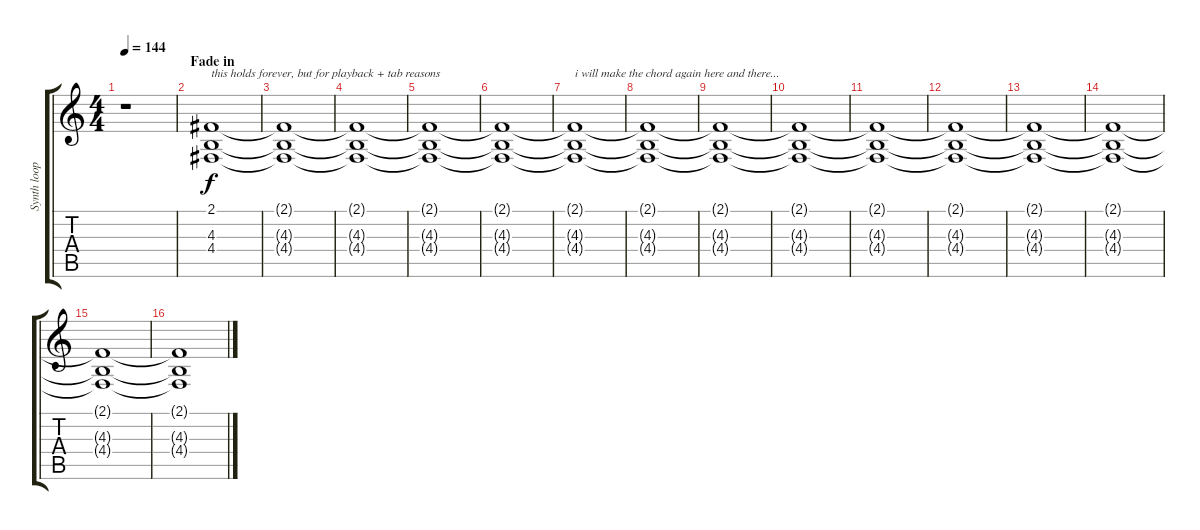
\track ("Synth loop 2" "Synth loop") {instrument drawbarorgan}
\staff {score tabs}
\tuning (E4 B3 G3 D3 A2 E2) {hide}
\ts (4 4)
\tempo 144
\clef g2
\ks c
r.1{dy f volume 0 instrument drawbarorgan} |
\section ("" "Fade in")
(2.1 4.3 4.4).1{txt "this holds forever, but for playback + tab reasons" volume 6} |
(2.1{t} 4.3{t} 4.4{t}).1 |
(2.1{t} 4.3{t} 4.4{t}).1 |
(2.1{t} 4.3{t} 4.4{t}).1 |
(2.1{t} 4.3{t} 4.4{t}).1 |
(2.1{t} 4.3{t} 4.4{t}).1{txt "i will make the chord again here and there..."} |
(2.1{t} 4.3{t} 4.4{t}).1 |
(2.1{t} 4.3{t} 4.4{t}).1 |
(2.1{t} 4.3{t} 4.4{t}).1 |
(2.1{t} 4.3{t} 4.4{t}).1 |
(2.1{t} 4.3{t} 4.4{t}).1 |
(2.1{t} 4.3{t} 4.4{t}).1 |
(2.1{t} 4.3{t} 4.4{t}).1 |
(2.1{t} 4.3{t} 4.4{t}).1 |
(2.1{t} 4.3{t} 4.4{t}).1
